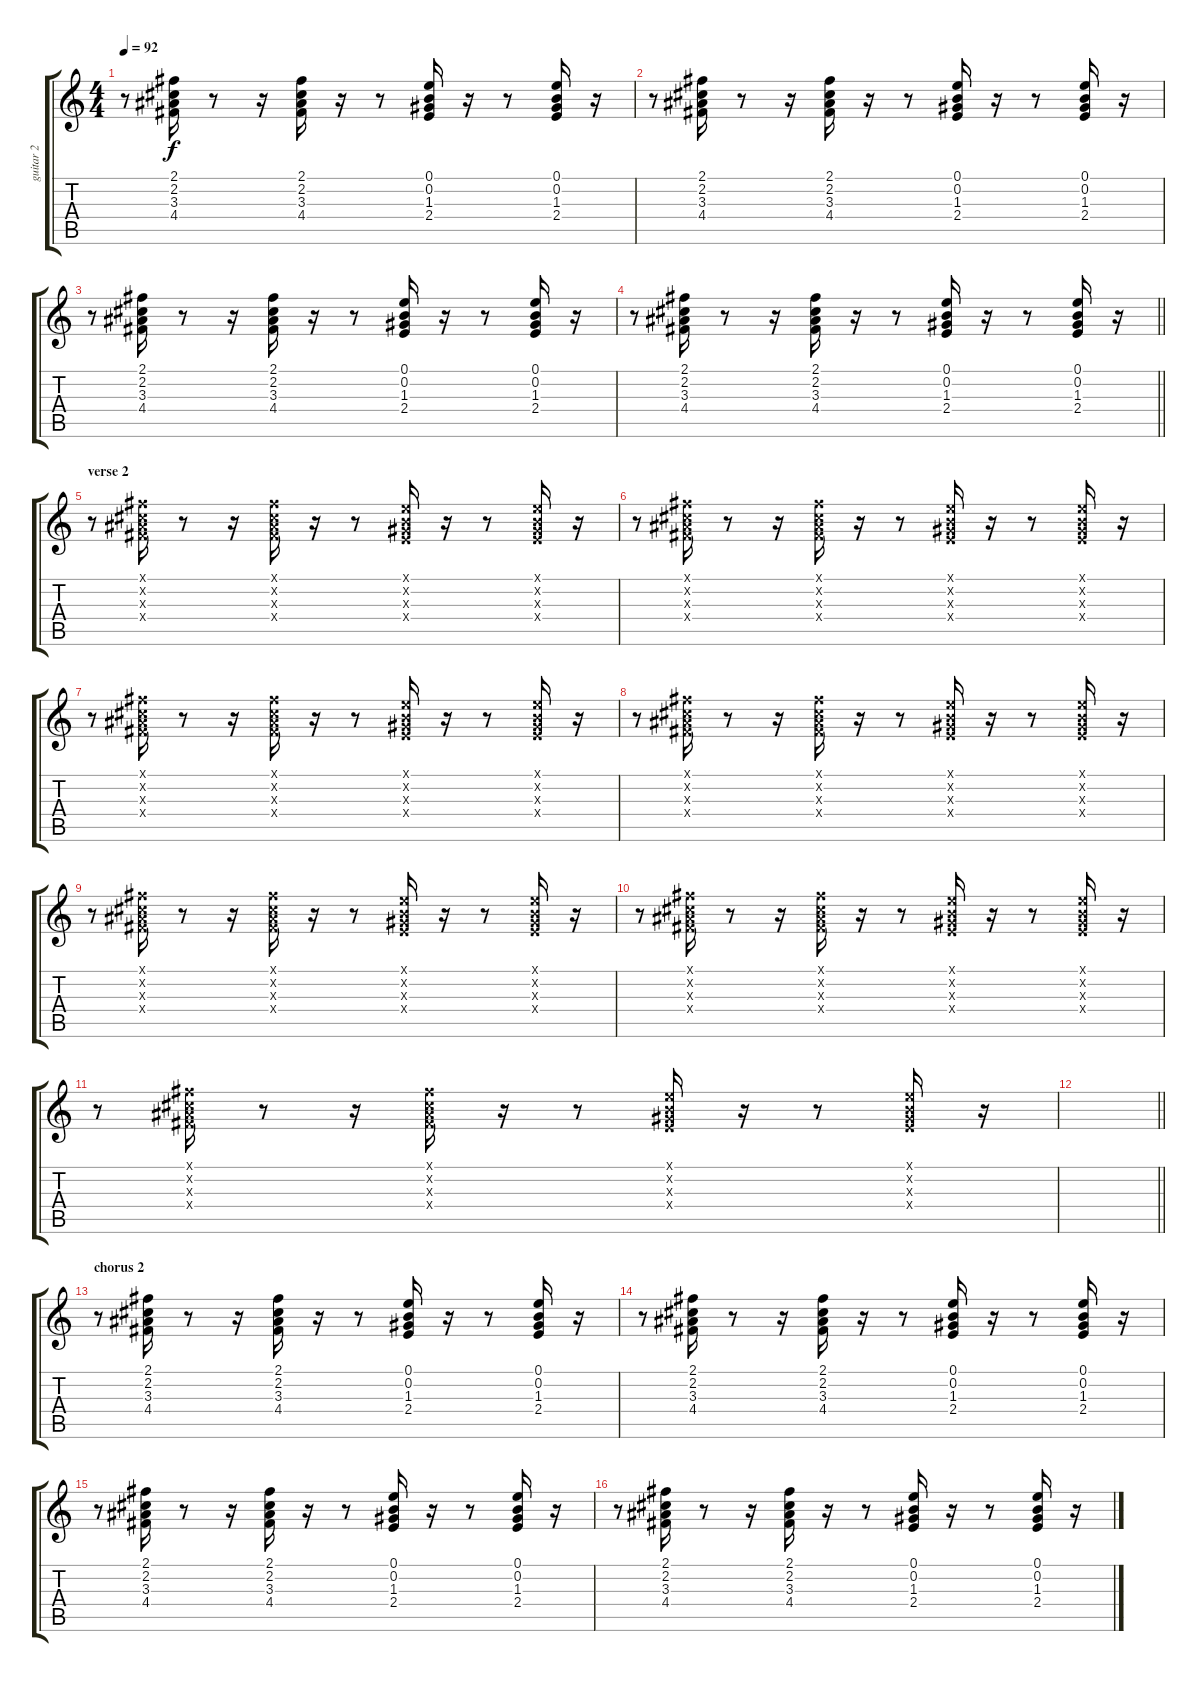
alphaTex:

\track ("guitar 2" "guitar 2") {instrument overdrivenguitar}
\staff {score tabs}
\tuning (E4 B3 G3 D3 A2 E2) {hide}
\ts (4 4)
\tempo 92
\clef g2
\ks c
r.8{dy f} (2.1 2.2 3.3 4.4).16 r.8 r.16 (2.1 2.2 3.3 4.4).16 r.16 r.8 (0.1 0.2 1.3 2.4).16 r.16 r.8 (0.1 0.2 1.3 2.4).16 r.16 |
r.8 (2.1 2.2 3.3 4.4).16 r.8 r.16 (2.1 2.2 3.3 4.4).16 r.16 r.8 (0.1 0.2 1.3 2.4).16 r.16 r.8 (0.1 0.2 1.3 2.4).16 r.16 |
r.8 (2.1 2.2 3.3 4.4).16 r.8 r.16 (2.1 2.2 3.3 4.4).16 r.16 r.8 (0.1 0.2 1.3 2.4).16 r.16 r.8 (0.1 0.2 1.3 2.4).16 r.16 |
\barLineRight lightlight
r.8 (2.1 2.2 3.3 4.4).16 r.8 r.16 (2.1 2.2 3.3 4.4).16 r.16 r.8 (0.1 0.2 1.3 2.4).16 r.16 r.8 (0.1 0.2 1.3 2.4).16 r.16 |
\section ("" "verse 2")
r.8{instrument electricguitarclean} (2.1{x} 2.2{x} 3.3{x} 4.4{x}).16 r.8 r.16 (2.1{x} 2.2{x} 3.3{x} 4.4{x}).16 r.16 r.8 (0.1{x} 0.2{x} 1.3{x} 2.4{x}).16 r.16 r.8 (0.1{x} 0.2{x} 1.3{x} 2.4{x}).16 r.16 |
r.8 (2.1{x} 2.2{x} 3.3{x} 4.4{x}).16 r.8 r.16 (2.1{x} 2.2{x} 3.3{x} 4.4{x}).16 r.16 r.8 (0.1{x} 0.2{x} 1.3{x} 2.4{x}).16 r.16 r.8 (0.1{x} 0.2{x} 1.3{x} 2.4{x}).16 r.16 |
r.8 (2.1{x} 2.2{x} 3.3{x} 4.4{x}).16 r.8 r.16 (2.1{x} 2.2{x} 3.3{x} 4.4{x}).16 r.16 r.8 (0.1{x} 0.2{x} 1.3{x} 2.4{x}).16 r.16 r.8 (0.1{x} 0.2{x} 1.3{x} 2.4{x}).16 r.16 |
r.8 (2.1{x} 2.2{x} 3.3{x} 4.4{x}).16 r.8 r.16 (2.1{x} 2.2{x} 3.3{x} 4.4{x}).16 r.16 r.8 (0.1{x} 0.2{x} 1.3{x} 2.4{x}).16 r.16 r.8 (0.1{x} 0.2{x} 1.3{x} 2.4{x}).16 r.16 |
r.8 (2.1{x} 2.2{x} 3.3{x} 4.4{x}).16 r.8 r.16 (2.1{x} 2.2{x} 3.3{x} 4.4{x}).16 r.16 r.8 (0.1{x} 0.2{x} 1.3{x} 2.4{x}).16 r.16 r.8 (0.1{x} 0.2{x} 1.3{x} 2.4{x}).16 r.16 |
r.8 (2.1{x} 2.2{x} 3.3{x} 4.4{x}).16 r.8 r.16 (2.1{x} 2.2{x} 3.3{x} 4.4{x}).16 r.16 r.8 (0.1{x} 0.2{x} 1.3{x} 2.4{x}).16 r.16 r.8 (0.1{x} 0.2{x} 1.3{x} 2.4{x}).16 r.16 |
r.8 (2.1{x} 2.2{x} 3.3{x} 4.4{x}).16 r.8 r.16 (2.1{x} 2.2{x} 3.3{x} 4.4{x}).16 r.16 r.8 (0.1{x} 0.2{x} 1.3{x} 2.4{x}).16 r.16 r.8 (0.1{x} 0.2{x} 1.3{x} 2.4{x}).16 r.16 |
\barLineRight lightlight
|
\section ("" "chorus 2")
r.8 (2.1 2.2 3.3 4.4).16{instrument electricguitarclean} r.8 r.16 (2.1 2.2 3.3 4.4).16 r.16 r.8 (0.1 0.2 1.3 2.4).16 r.16 r.8 (0.1 0.2 1.3 2.4).16 r.16 |
r.8 (2.1 2.2 3.3 4.4).16 r.8 r.16 (2.1 2.2 3.3 4.4).16 r.16 r.8 (0.1 0.2 1.3 2.4).16 r.16 r.8 (0.1 0.2 1.3 2.4).16 r.16 |
r.8 (2.1 2.2 3.3 4.4).16 r.8 r.16 (2.1 2.2 3.3 4.4).16 r.16 r.8 (0.1 0.2 1.3 2.4).16 r.16 r.8 (0.1 0.2 1.3 2.4).16 r.16 |
r.8 (2.1 2.2 3.3 4.4).16 r.8 r.16 (2.1 2.2 3.3 4.4).16 r.16 r.8 (0.1 0.2 1.3 2.4).16 r.16 r.8 (0.1 0.2 1.3 2.4).16 r.16
